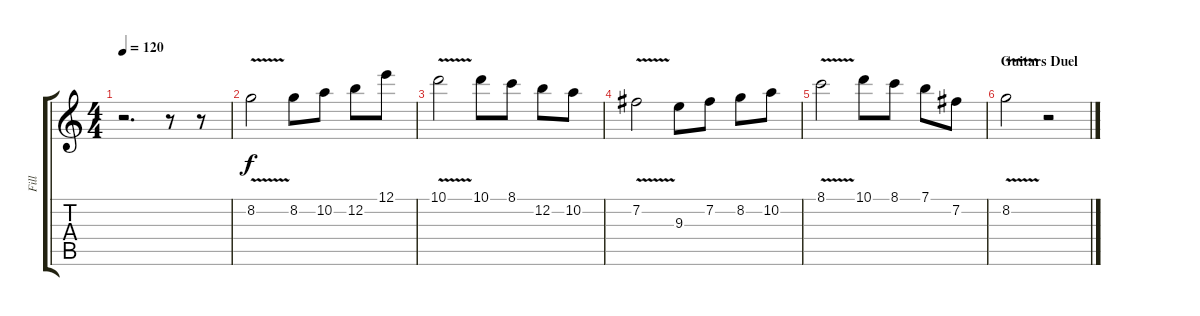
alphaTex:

\track ("Fill" "Fill") {instrument overdrivenguitar}
\staff {score tabs}
\tuning (E4 B3 G3 D3 A2 E2) {hide}
\ts (4 4)
\tempo 120
\clef g2
\ks c
r.2{d dy f volume 12 instrument overdrivenguitar} r.8 r.8 |
8.2{v}.2 8.2.8 10.2.8 12.2.8 12.1.8 |
10.1{v}.2 10.1.8 8.1.8 12.2.8 10.2.8 |
7.2{v}.2 9.3.8 7.2.8 8.2.8 10.2.8 |
8.1{v}.2 10.1.8 8.1.8 7.1.8 7.2.8 |
\section ("" "Guitars Duel")
8.2{v}.2 r.2
